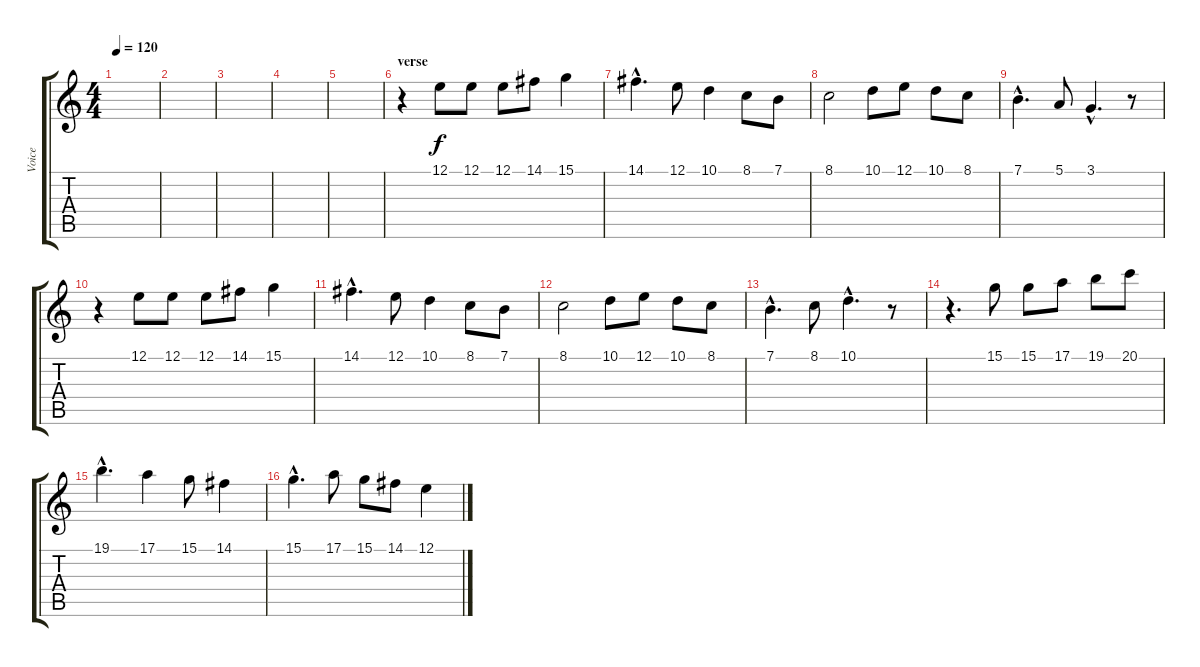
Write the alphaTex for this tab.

\track ("Voice" "Voice") {instrument choiraahs}
\staff {score tabs}
\tuning (E4 B3 G3 D3 A2 E2) {hide}
\ts (4 4)
\tempo 120
\clef g2
\ks c
|
|
|
|
|
\section ("" "verse")
r.4 12.1.8 12.1.8 12.1.8 14.1.8 15.1.4 |
14.1{hac}.4{d} 12.1.8 10.1.4 8.1.8 7.1.8 |
8.1.2 10.1.8 12.1.8 10.1.8 8.1.8 |
7.1{hac}.4{d} 5.1.8 3.1{hac}.4{d} r.8 |
r.4 12.1.8 12.1.8 12.1.8 14.1.8 15.1.4 |
14.1{hac}.4{d} 12.1.8 10.1.4 8.1.8 7.1.8 |
8.1.2 10.1.8 12.1.8 10.1.8 8.1.8 |
7.1{hac}.4{d} 8.1.8 10.1{hac}.4{d} r.8 |
r.4{d} 15.1.8 15.1.8 17.1.8 19.1.8 20.1.8 |
19.1{hac}.4{d} 17.1.4 15.1.8 14.1.4 |
15.1{hac}.4{d} 17.1.8 15.1.8 14.1.8 12.1.4
